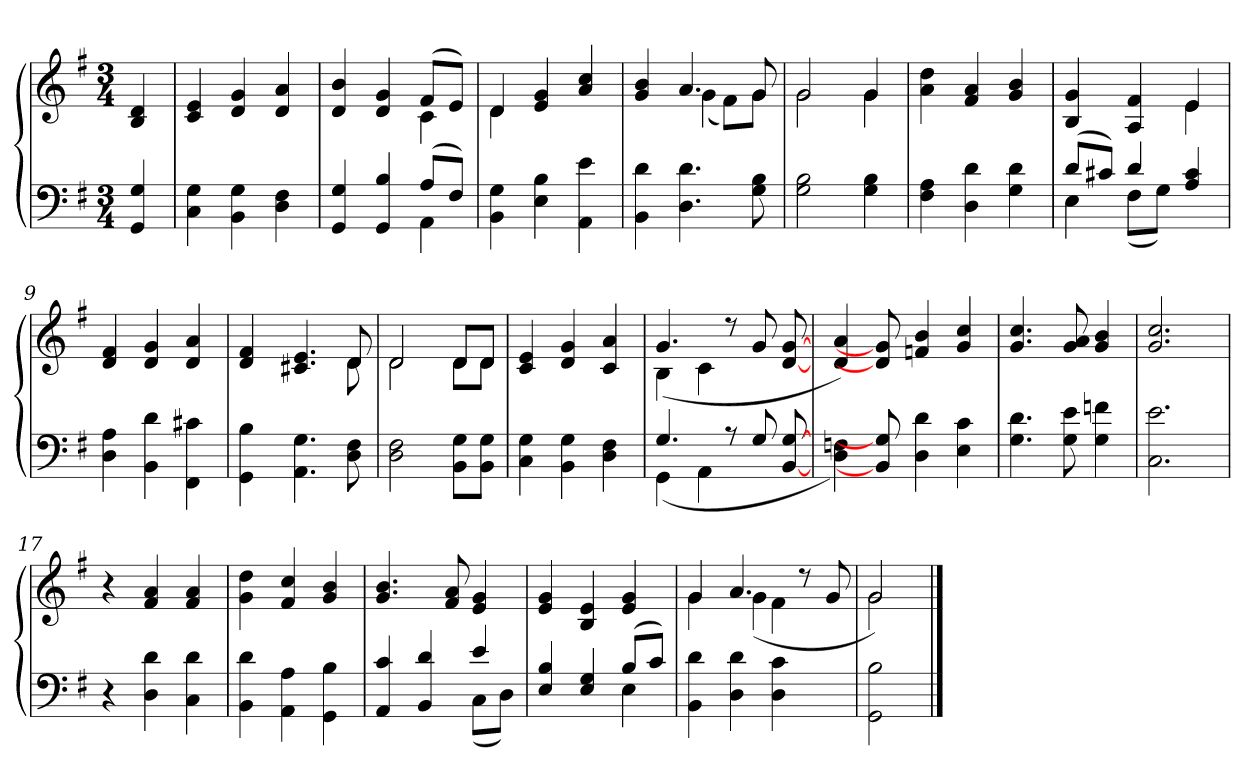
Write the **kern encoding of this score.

**kern	**kern
*part2	*part1
*staff2	*staff1
*clefF4	*clefG2
*k[f#]	*k[f#]
*G:	*G:
*M3/4	*M3/4
*MM110	*MM110
=1	=1
4GG/ 4G/	4B/ 4d/
=2	=2
4C\ 4G\	4c/ 4e/
4BB\ 4G\	4d/ 4g/
4D\ 4F#\	4d/ 4a/
=3	=3
*^	*^
4GG/ 4G/	2ryy	4d/ 4b/	2ryy
4GG/ 4B/	.	4d/ 4g/	.
(>8A/L	4AA\	(>8f#/L	4c\
8F#/J)	.	8e/J)	.
*v	*v	*	*
=4	=4	=4
4BB\ 4G\	4d/	4d\
4E\ 4B\	4e/ 4g/	2ryy
4AA\ 4e\	4a/ 4cc/	.
=5	=5	=5
4BB\ 4d\	4g/ 4b/	4ryy
4.D\ 4.d\	4.a/	(<4g\
.	.	8f#\L)
8G\ 8B\	8g/	8g\J
=6	=6	=6
2G\ 2B\	2g/	2g\
4G\ 4B\	4g/	4g\
*	*v	*v
=7	=7
4F#\ 4A\	4a\ 4dd\
4D\ 4d\	4f#/ 4a/
4G\ 4d\	4g/ 4b/
=8	=8
*^	*^
(>8d/L	4E\	4B/ 4g/	2ryy
8c#X/J)	.	.	.
4d/	(<8F#\L	4A/ 4f#/	.
.	8G\J)	.	.
4A/ 4c#/	4ryy	4e/	4e\
*v	*v	*	*
*	*v	*v
=9	=9
4D\ 4A\	4d/ 4f#/
4BB\ 4d\	4d/ 4g/
4FF#\ 4c#X\	4d/ 4a/
=10	=10
*	*^
4GG\ 4B\	4d/ 4f#/	8ryy
*	*v	*v
4.AA\ 4.G\	4.c#X/ 4.e/
*	*^
8D\ 8F#\	8d/	8d\
!!LO:LB:g=z	!!
=11	=11	=11
2D\ 2F#\	2d/	2d\
8BB\ 8G\L	8d/L	8d\L
8BB\ 8G\J	8d/J	8d\J
*	*v	*v
=12	=12
4C\ 4G\	4c/ 4e/
4BB\ 4G\	4d/ 4g/
4D\ 4F#\	4c/ 4a/
=13	=13
*^	*^
4.G/	(<4GG\	4.g/	(<4B\
.	4AA\	.	4c\
8r	.	8r	.
8G/	4ryy	8g/	4ryy
[8BB/ [8G/	.	[8d/ [8g/	.
*v	*v	*	*
*	*v	*v
=14	=14
4D\ 4Fn\)	4d/ 4a/)
8BB/] 8G/]	8d/] 8g/]
4D\ 4d\	4fn/ 4b/
4E\ 4c\	4g/ 4cc/
=15	=15
4.G\ 4.d\	4.g/ 4.cc/
8G\ 8e\	8g/ 8a/
4G\ 4fn\	4g/ 4b/
=16	=16
2.C\ 2.e\	2.g/ 2.cc/
=17	=17
4r	4r
4D\ 4d\	4f#/ 4a/
4C\ 4d\	4f#/ 4a/
=18	=18
4BB\ 4d\	4g\ 4dd\
4AA\ 4A\	4f#/ 4cc/
4GG\ 4B\	4g/ 4b/
=19	=19
*^	*
4AA/ 4c/	2ryy	4.g/ 4.b/
4BB/ 4d/	.	.
.	.	8f#/ 8a/
4e/	(<8C\L	4e/ 4g/
.	8D\J)	.
=20	=20	=20
4E/ 4B/	2ryy	4e/ 4g/
4E/ 4G/	.	4B/ 4e/
(>8B/L	4E\	4e/ 4g/
8c/J)	.	.
*v	*v	*
!!LO:LB:g=z
=21	=21
*	*^
4BB\ 4d\	4g/	4g\
4D\ 4d\	4.a/	(<4g\
4D\ 4c\	.	4f#\
.	8r	.
8ryy	8g/	8ryy
=22	=22	=22
2GG\ 2B\	2g/)	2g\
*	*v	*v
==	==
*-	*-
